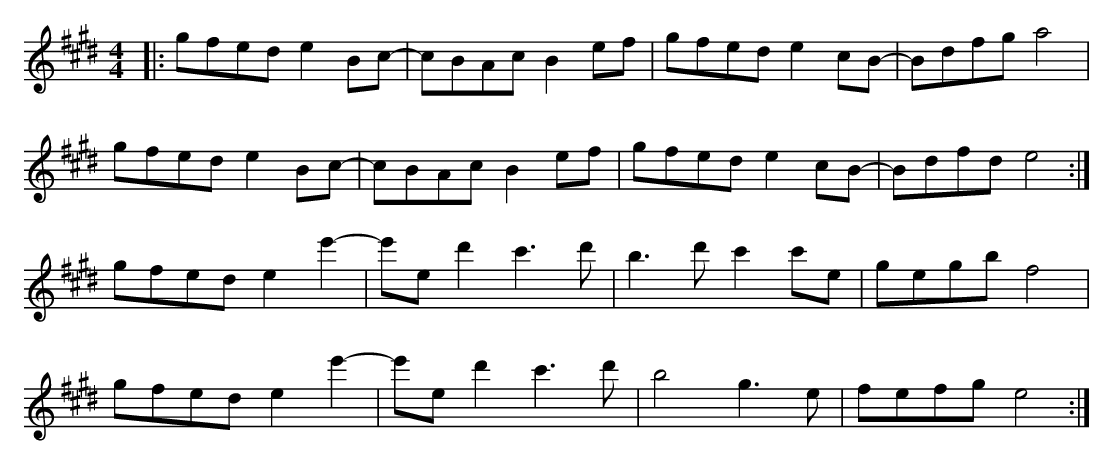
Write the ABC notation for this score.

X:1
M:4/4
K:E
|:gfed e2Bc-|cBAc B2 ef|gfed e2 cB-|Bdfg a4|
gfed e2Bc-|cBAc B2 ef|gfed e2 cB-|Bdfd e4:|
gfed e2e'2-|e'ed'2 c'3d'|b3d' c'2c'e|gegb f4|
gfed e2e'2-|e'ed'2 c'3d'|b4 g3e|fefg e4:|
